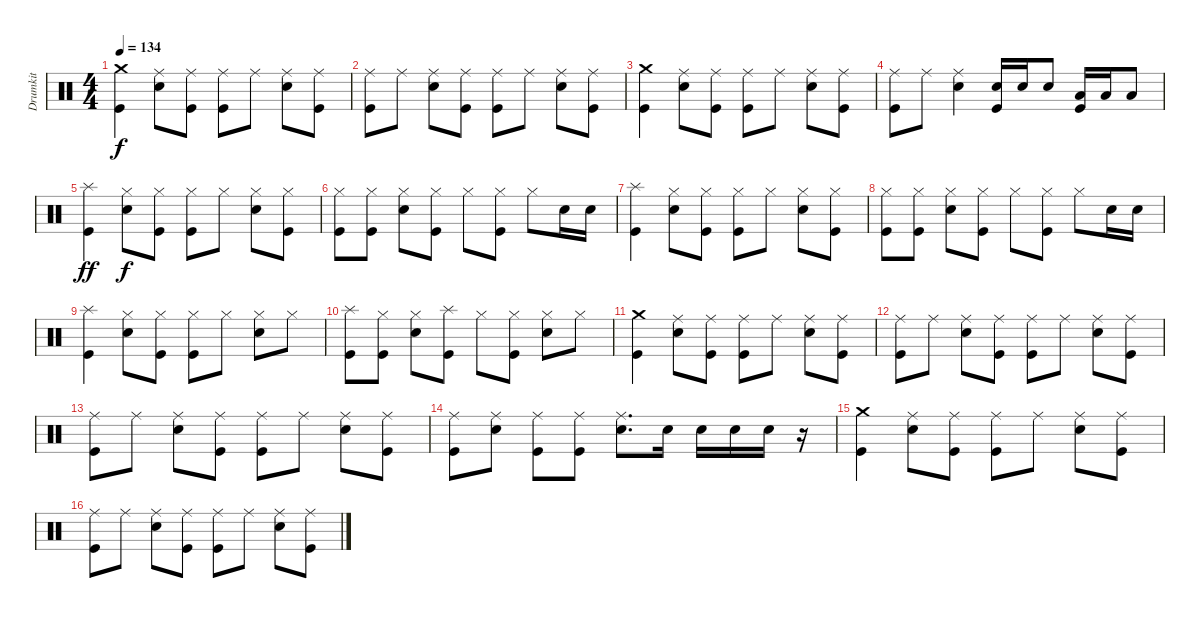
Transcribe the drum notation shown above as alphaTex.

\track ("Drumkit" "Drumkit") {instrument percussion}
\staff {score}
\articulation defaults
\ts (4 4)
\tempo 134
\clef neutral
\ks c
("Crash medium (hit)" "Kick (hit)").4{dy f} ("Ride (middle)" "Snare (hit) 2").8 ("Ride (middle)" "Kick (hit)").8 ("Ride (middle)" "Kick (hit)").8 "Ride (middle)".8 ("Ride (middle)" "Snare (hit) 2").8 ("Ride (middle)" "Kick (hit)").8 |
("Ride (middle)" "Kick (hit)").8 "Ride (middle)".8 ("Ride (middle)" "Snare (hit) 2").8 ("Ride (middle)" "Kick (hit)").8 ("Ride (middle)" "Kick (hit)").8 "Ride (middle)".8 ("Ride (middle)" "Snare (hit) 2").8 ("Ride (middle)" "Kick (hit)").8 |
("Crash medium (hit)" "Kick (hit)").4 ("Ride (middle)" "Snare (hit) 2").8 ("Ride (middle)" "Kick (hit)").8 ("Ride (middle)" "Kick (hit)").8 "Ride (middle)".8 ("Ride (middle)" "Snare (hit) 2").8 ("Ride (middle)" "Kick (hit)").8 |
("Ride (middle)" "Kick (hit)").8 "Ride (middle)".8 ("Ride (middle)" "Snare (hit) 2").4 ("Snare (hit) 2" "Kick (hit)").16 "Snare (hit) 2".16 "Snare (hit) 2".8 ("Low Tom (hit)" "Kick (hit)").16 "Low Tom (hit)".16 "Low Tom (hit)".8 |
("Splash (hit)" "Kick (hit)").4{dy ff} ("Hi-Hat (closed)" "Snare (hit) 2").8{dy f} ("Hi-Hat (closed)" "Kick (hit)").8 ("Hi-Hat (closed)" "Kick (hit)").8 "Hi-Hat (closed)".8 ("Hi-Hat (closed)" "Snare (hit) 2").8 ("Hi-Hat (closed)" "Kick (hit)").8 |
("Hi-Hat (closed)" "Kick (hit)").8 ("Hi-Hat (closed)" "Kick (hit)").8 ("Hi-Hat (closed)" "Snare (hit) 2").8 ("Hi-Hat (closed)" "Kick (hit)").8 "Hi-Hat (closed)".8 ("Hi-Hat (closed)" "Kick (hit)").8 "Hi-Hat (closed)".8 "Snare (hit) 2".16 "Snare (hit) 2".16 |
("Splash (hit)" "Kick (hit)").4 ("Hi-Hat (closed)" "Snare (hit) 2").8 ("Hi-Hat (closed)" "Kick (hit)").8 ("Hi-Hat (closed)" "Kick (hit)").8 "Hi-Hat (closed)".8 ("Hi-Hat (closed)" "Snare (hit) 2").8 ("Hi-Hat (closed)" "Kick (hit)").8 |
("Hi-Hat (closed)" "Kick (hit)").8 ("Hi-Hat (closed)" "Kick (hit)").8 ("Hi-Hat (closed)" "Snare (hit) 2").8 ("Hi-Hat (closed)" "Kick (hit)").8 "Hi-Hat (closed)".8 ("Hi-Hat (closed)" "Kick (hit)").8 "Hi-Hat (closed)".8 "Snare (hit) 2".16 "Snare (hit) 2".16 |
("Splash (hit)" "Kick (hit)").4 ("Hi-Hat (closed)" "Snare (hit) 2").8 ("Hi-Hat (closed)" "Kick (hit)").8 ("Hi-Hat (closed)" "Kick (hit)").8 "Hi-Hat (closed)".8 ("Hi-Hat (closed)" "Snare (hit) 2").8 "Hi-Hat (closed)".8 |
("Splash (hit)" "Kick (hit)").8 ("Hi-Hat (closed)" "Kick (hit)").8 ("Hi-Hat (closed)" "Snare (hit) 2").8 ("Splash (hit)" "Kick (hit)").8 "Hi-Hat (closed)".8 ("Hi-Hat (closed)" "Kick (hit)").8 ("Hi-Hat (closed)" "Snare (hit) 2").8 "Hi-Hat (closed)".8 |
("Crash medium (hit)" "Kick (hit)").4 ("Ride (middle)" "Snare (hit) 2").8 ("Ride (middle)" "Kick (hit)").8 ("Ride (middle)" "Kick (hit)").8 "Ride (middle)".8 ("Ride (middle)" "Snare (hit) 2").8 ("Ride (middle)" "Kick (hit)").8 |
("Ride (middle)" "Kick (hit)").8 "Ride (middle)".8 ("Ride (middle)" "Snare (hit) 2").8 ("Ride (middle)" "Kick (hit)").8 ("Ride (middle)" "Kick (hit)").8 "Ride (middle)".8 ("Ride (middle)" "Snare (hit) 2").8 ("Ride (middle)" "Kick (hit)").8 |
("Ride (middle)" "Kick (hit)").8 "Ride (middle)".8 ("Ride (middle)" "Snare (hit) 2").8 ("Ride (middle)" "Kick (hit)").8 ("Ride (middle)" "Kick (hit)").8 "Ride (middle)".8 ("Ride (middle)" "Snare (hit) 2").8 ("Ride (middle)" "Kick (hit)").8 |
("Ride (middle)" "Kick (hit)").8 ("Ride (middle)" "Snare (hit) 2").8 ("Ride (middle)" "Kick (hit)").8 ("Ride (middle)" "Kick (hit)").8 ("Ride (middle)" "Snare (hit) 2").8{d} "Snare (hit) 2".16 "Snare (hit) 2".16 "Snare (hit) 2".16 "Snare (hit) 2".16 r.16 |
("Crash medium (hit)" "Kick (hit)").4 ("Ride (middle)" "Snare (hit) 2").8 ("Ride (middle)" "Kick (hit)").8 ("Ride (middle)" "Kick (hit)").8 "Ride (middle)".8 ("Ride (middle)" "Snare (hit) 2").8 ("Ride (middle)" "Kick (hit)").8 |
("Ride (middle)" "Kick (hit)").8 "Ride (middle)".8 ("Ride (middle)" "Snare (hit) 2").8 ("Ride (middle)" "Kick (hit)").8 ("Ride (middle)" "Kick (hit)").8 "Ride (middle)".8 ("Ride (middle)" "Snare (hit) 2").8 ("Ride (middle)" "Kick (hit)").8
